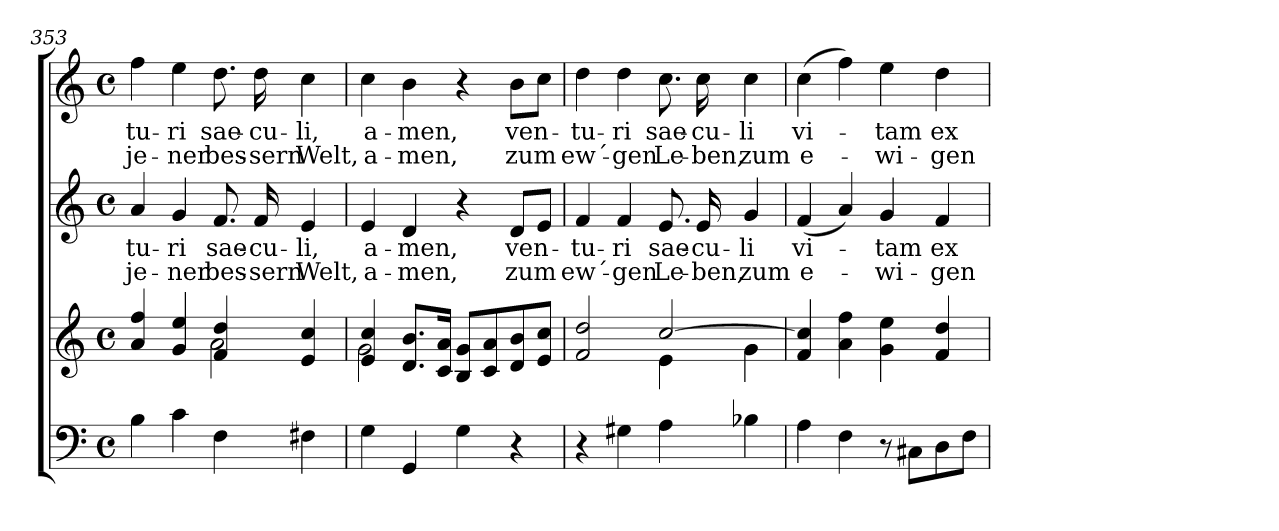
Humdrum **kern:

**kern	**kern	**kern	**text	**text	**kern	**text	**text
*part3	*part3	*part2	*part2	*part2	*part1	*part1	*part1
*staff4	*staff3	*staff2	*staff2	*staff2	*staff1	*staff1	*staff1
*clefF4	*clefG2	*clefG2	*	*	*clefG2	*	*
*k[]	*k[]	*k[]	*	*	*k[]	*	*
*C:	*C:	*C:	*	*	*C:	*	*
*M4/4	*M4/4	*M4/4	*	*	*M4/4	*	*
*met(c)	*met(c)	*met(c)	*	*	*met(c)	*	*
=353	=353	=353	=353	=353	=353	=353	=353
*	*^	*	*	*	*	*	*
!	!	!	!	!LO:LY:b	!LO:LY:b	!	!LO:LY:b	!LO:LY:b
4B\	4a/ 4ff/	2ryy	4a/	-tu-	je-	4ff\	-tu-	je-
!	!	!	!	!LO:LY:b	!LO:LY:b	!	!LO:LY:b	!LO:LY:b
4c\	4g/ 4ee/	.	4g/	-ri	-ner	4ee\	-ri	-ner
!	!	!	!	!LO:LY:b	!LO:LY:b	!	!LO:LY:b	!LO:LY:b
4F\	4f/ 4dd/	2a\	8.f/	sae-	bes-	8.dd\	sae-	bes-
!	!	!	!	!LO:LY:b	!LO:LY:b	!	!LO:LY:b	!LO:LY:b
.	.	.	16f/	-cu-	-sern	16dd\	-cu-	-sern
!	!	!	!	!LO:LY:b	!LO:LY:b	!	!LO:LY:b	!LO:LY:b
4F#X\	4e/ 4cc/	.	4e/	-li,	Welt,	4cc\	-li,	Welt,
=354	=354	=354	=354	=354	=354	=354	=354	=354
!	!	!	!	!LO:LY:b	!LO:LY:b	!	!LO:LY:b	!LO:LY:b
4G\	4e/ 4cc/	2g\	4e/	a-	a-	4cc\	a-	a-
!	!	!	!	!LO:LY:b	!LO:LY:b	!	!LO:LY:b	!LO:LY:b
4GG/	8.d/ 8.b/L	.	4d/	-men,	-men,	4b\	-men,	-men,
.	16c/ 16a/Jk	.	.	.	.	.	.	.
4G\	8B/ 8g/L	2ryy	4r	.	.	4r	.	.
.	8c/ 8a/	.	.	.	.	.	.	.
!	!	!	!	!LO:LY:b	!LO:LY:b	!	!LO:LY:b	!LO:LY:b
4r	8d/ 8b/	.	8d/L	ven-	zum	8b\L	ven-	zum
.	8e/ 8cc/J	.	8e/J	.	.	8cc\J	.	.
!!LO:LB:g=z
=355	=355	=355	=355	=355	=355	=355	=355	=355
!	!	!	!	!LO:LY:b	!LO:LY:b	!	!LO:LY:b	!LO:LY:b
4r	2f/ 2dd/	2ryy	4f/	-tu-	ew´-	4dd\	-tu-	ew´-
!	!	!	!	!LO:LY:b	!LO:LY:b	!	!LO:LY:b	!LO:LY:b
4G#X\	.	.	4f/	-ri	-gen	4dd\	-ri	-gen
!	!	!	!	!LO:LY:b	!LO:LY:b	!	!LO:LY:b	!LO:LY:b
4A\	[>2cc/	4e\	8.e/	sae-	Le-	8.cc\	sae-	Le-
!	!	!	!	!LO:LY:b	!LO:LY:b	!	!LO:LY:b	!LO:LY:b
.	.	.	16e/	-cu-	-ben,	16cc\	-cu-	-ben,
!	!	!	!	!LO:LY:b	!LO:LY:b	!	!LO:LY:b	!LO:LY:b
4B-X\	.	4g\	4g/	-li	zum	4cc\	-li	zum
=356	=356	=356	=356	=356	=356	=356	=356	=356
!	!	!	!	!LO:LY:b	!LO:LY:b	!	!LO:LY:b	!LO:LY:b
*	*v	*v	*	*	*	*	*	*
4A\	4f/ 4cc/]	(<4f/	vi-	e-	(>4cc\	vi-	e-
4F\	4a\ 4ff\	4a/)	.	.	4ff\)	.	.
!	!	!	!LO:LY:b	!LO:LY:b	!	!LO:LY:b	!LO:LY:b
8r	4g\ 4ee\	4g/	-tam	-wi-	4ee\	-tam	-wi-
8C#X\L	.	.	.	.	.	.	.
!	!	!	!LO:LY:b	!LO:LY:b	!	!LO:LY:b	!LO:LY:b
8D\	4f/ 4dd/	4f/	ex-	-gen	4dd\	ex-	-gen
8F\J	.	.	.	.	.	.	.
=	=	=	=	=	=	=	=
*-	*-	*-	*-	*-	*-	*-	*-
